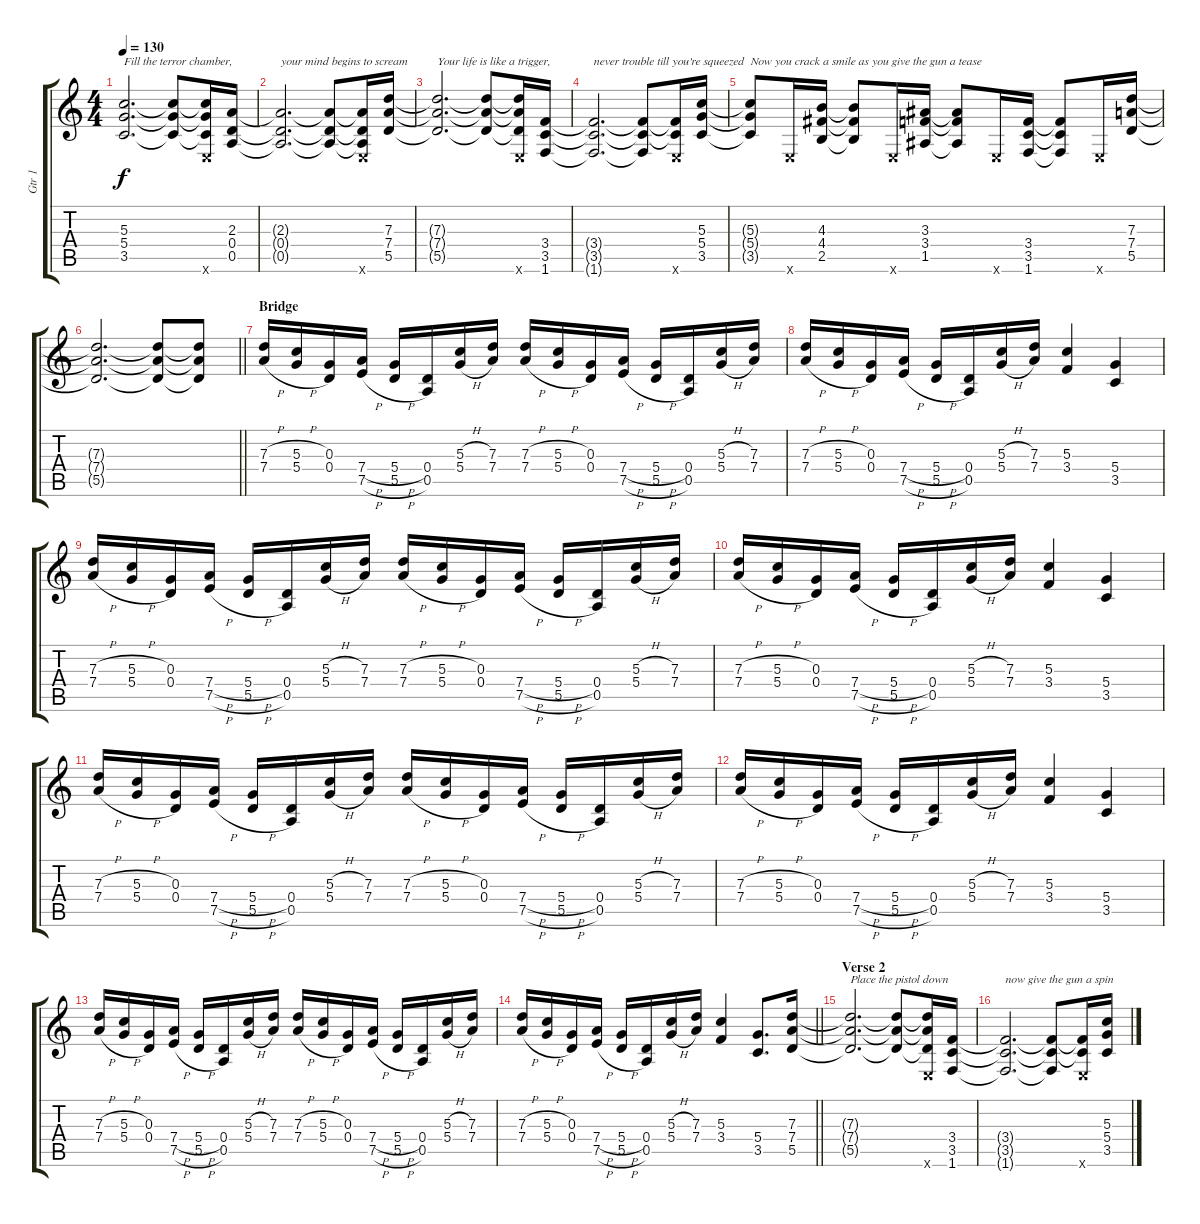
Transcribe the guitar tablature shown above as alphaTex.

\track ("Gtr 1" "Gtr 1") {instrument acousticguitarsteel}
\staff {score tabs}
\tuning (E4 B3 G3 D3 A2 E2) {hide}
\ts (4 4)
\tempo 130
\clef g2
\ks c
(5.3{t} 5.4{t} 3.5{t}).2{d txt "Fill the terror chamber," dy f} (5.3{t} 5.4{t} 3.5{t}).8 (5.3{t} 5.4{t} 3.5{t} 0.6{x}).16 (2.3 0.4 0.5).16 |
(2.3{t} 0.4{t} 0.5{t}).2{d txt "your mind begins to scream"} (2.3{t} 0.4{t} 0.5{t}).8 (2.3{t} 0.4{t} 0.5{t} 0.6{x}).16 (7.3 7.4 5.5).16 |
(7.3{t} 7.4{t} 5.5{t}).2{d txt "Your life is like a trigger,"} (7.3{t} 7.4{t} 5.5{t}).8 (7.3{t} 7.4{t} 5.5{t} 0.6{x}).16 (3.4 3.5 1.6).16 |
(3.4{t} 3.5{t} 1.6{t}).2{d txt "never trouble till you're squeezed"} (3.4{t} 3.5{t} 1.6{t}).8 (3.4{t} 3.5{t} 0.6{x}).16 (5.3 5.4 3.5).16 |
(5.3{t} 5.4{t} 3.5{t}).8{txt "Now you crack a smile as you give the gun a tease"} 0.6{x}.16 (4.3 4.4 2.5).16 (4.3{t} 4.4{t} 2.5{t}).8 0.6{x}.16 (3.3 3.4 1.5).16 (3.3{t} 3.4{t} 1.5{t}).8 0.6{x}.16 (3.4 3.5 1.6).16 (3.4{t} 3.5{t} 1.6{t}).8 0.6{x}.16 (7.3 7.4 5.5).16 |
\barLineRight lightlight
(7.3{t} 7.4{t} 5.5{t}).2{d} (7.3{t} 7.4{t} 5.5{t}).8 (7.3{t} 7.4{t} 5.5{t}).8 |
\section ("" "Bridge")
(7.3{h} 7.4{h}).16 (5.3{h} 5.4{h}).16 (0.3 0.4).16 (7.4{h} 7.5{h}).16 (5.4{h} 5.5{h}).16 (0.4 0.5).16 (5.3{h} 5.4{h}).16 (7.3 7.4).16 (7.3{h} 7.4{h}).16 (5.3{h} 5.4{h}).16 (0.3 0.4).16 (7.4{h} 7.5{h}).16 (5.4{h} 5.5{h}).16 (0.4 0.5).16 (5.3{h} 5.4{h}).16 (7.3 7.4).16 |
(7.3{h} 7.4{h}).16 (5.3{h} 5.4{h}).16 (0.3 0.4).16 (7.4{h} 7.5{h}).16 (5.4{h} 5.5{h}).16 (0.4 0.5).16 (5.3{h} 5.4{h}).16 (7.3 7.4).16 (5.3 3.4).4 (5.4 3.5).4 |
(7.3{h} 7.4{h}).16 (5.3{h} 5.4{h}).16 (0.3 0.4).16 (7.4{h} 7.5{h}).16 (5.4{h} 5.5{h}).16 (0.4 0.5).16 (5.3{h} 5.4{h}).16 (7.3 7.4).16 (7.3{h} 7.4{h}).16 (5.3{h} 5.4{h}).16 (0.3 0.4).16 (7.4{h} 7.5{h}).16 (5.4{h} 5.5{h}).16 (0.4 0.5).16 (5.3{h} 5.4{h}).16 (7.3 7.4).16 |
(7.3{h} 7.4{h}).16 (5.3{h} 5.4{h}).16 (0.3 0.4).16 (7.4{h} 7.5{h}).16 (5.4{h} 5.5{h}).16 (0.4 0.5).16 (5.3{h} 5.4{h}).16 (7.3 7.4).16 (5.3 3.4).4 (5.4 3.5).4 |
(7.3{h} 7.4{h}).16 (5.3{h} 5.4{h}).16 (0.3 0.4).16 (7.4{h} 7.5{h}).16 (5.4{h} 5.5{h}).16 (0.4 0.5).16 (5.3{h} 5.4{h}).16 (7.3 7.4).16 (7.3{h} 7.4{h}).16 (5.3{h} 5.4{h}).16 (0.3 0.4).16 (7.4{h} 7.5{h}).16 (5.4{h} 5.5{h}).16 (0.4 0.5).16 (5.3{h} 5.4{h}).16 (7.3 7.4).16 |
(7.3{h} 7.4{h}).16 (5.3{h} 5.4{h}).16 (0.3 0.4).16 (7.4{h} 7.5{h}).16 (5.4{h} 5.5{h}).16 (0.4 0.5).16 (5.3{h} 5.4{h}).16 (7.3 7.4).16 (5.3 3.4).4 (5.4 3.5).4 |
(7.3{h} 7.4{h}).16 (5.3{h} 5.4{h}).16 (0.3 0.4).16 (7.4{h} 7.5{h}).16 (5.4{h} 5.5{h}).16 (0.4 0.5).16 (5.3{h} 5.4{h}).16 (7.3 7.4).16 (7.3{h} 7.4{h}).16 (5.3{h} 5.4{h}).16 (0.3 0.4).16 (7.4{h} 7.5{h}).16 (5.4{h} 5.5{h}).16 (0.4 0.5).16 (5.3{h} 5.4{h}).16 (7.3 7.4).16 |
\barLineRight lightlight
(7.3{h} 7.4{h}).16 (5.3{h} 5.4{h}).16 (0.3 0.4).16 (7.4{h} 7.5{h}).16 (5.4{h} 5.5{h}).16 (0.4 0.5).16 (5.3{h} 5.4{h}).16 (7.3 7.4).16 (5.3 3.4).4 (5.4 3.5).8{d} (7.3 7.4 5.5).16 |
\section ("" "Verse 2")
(7.3{t} 7.4{t} 5.5{t}).2{d txt "Place the pistol down"} (7.3{t} 7.4{t} 5.5{t}).8 (7.3{t} 7.4{t} 5.5{t} 0.6{x}).16 (3.4 3.5 1.6).16 |
(3.4{t} 3.5{t} 1.6{t}).2{d txt "now give the gun a spin"} (3.4{t} 3.5{t} 1.6{t}).8 (3.4{t} 3.5{t} 0.6{x}).16 (5.3 5.4 3.5).16
